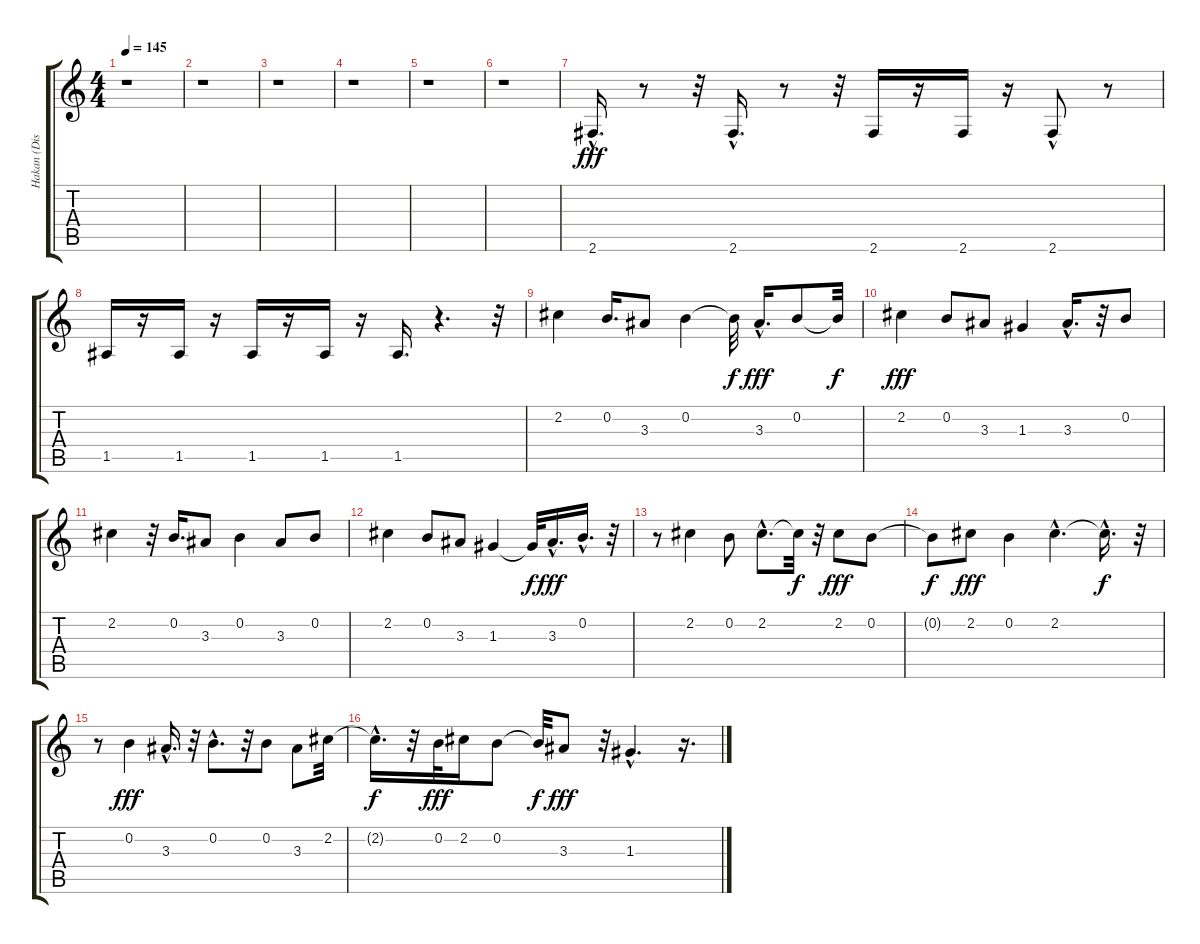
\track ("Hakan (Distortion gitar)" "Hakan (Dis") {instrument distortionguitar}
\staff {score tabs}
\tuning (E4 B3 G3 D3 A2 E2) {hide}
\ts (4 4)
\tempo 145
\clef g2
\ks c
r.1{dy fff} |
r.1 |
r.1 |
r.1 |
r.1 |
r.1 |
2.6{hac}.16{d} r.8 r.32 2.6{hac}.16{d} r.8 r.32 2.6.16 r.16 2.6.16 r.16 2.6{hac}.8 r.8 |
1.5.16 r.16 1.5.16 r.16 1.5.16 r.16 1.5.16 r.16 1.5.16{d} r.4{d} r.32 |
2.2.4 0.2.16{d} 3.3.8 0.2.4 0.2{t}.32{dy f} 3.3{hac}.16{d dy fff} 0.2.8 0.2{t}.32{dy f} |
2.2.4{dy fff} 0.2.8 3.3.8 1.3.4 3.3{hac}.16{d} r.32 0.2.8 |
2.2.4 r.32 0.2.16{d} 3.3.8 0.2.4 3.3.8 0.2.8 |
2.2.4 0.2.8 3.3.8 1.3.4 1.3{t}.32{dy f} 3.3{hac}.16{d dy fff} 0.2{hac}.16{d} r.32 |
r.8 2.2.4 0.2.8 2.2{hac}.8{d} 2.2{t}.32{dy f} r.32 2.2.8{dy fff} 0.2.8 |
0.2{t}.8{dy f} 2.2.8{dy fff} 0.2.4 2.2{hac}.4{d} 2.2{hac t}.16{d dy f} r.32 |
r.8 0.2.4{dy fff} 3.3{hac}.16{d} r.32 0.2{hac}.8{d} r.32 0.2.8 3.3.8 2.2.32 |
2.2{hac t}.16{d dy f} r.32 0.2.32{dy fff} 2.2.16 0.2.8 0.2{t}.32{dy f} 3.3.8{dy fff} r.32 1.3{hac}.4{d} r.16{d}
